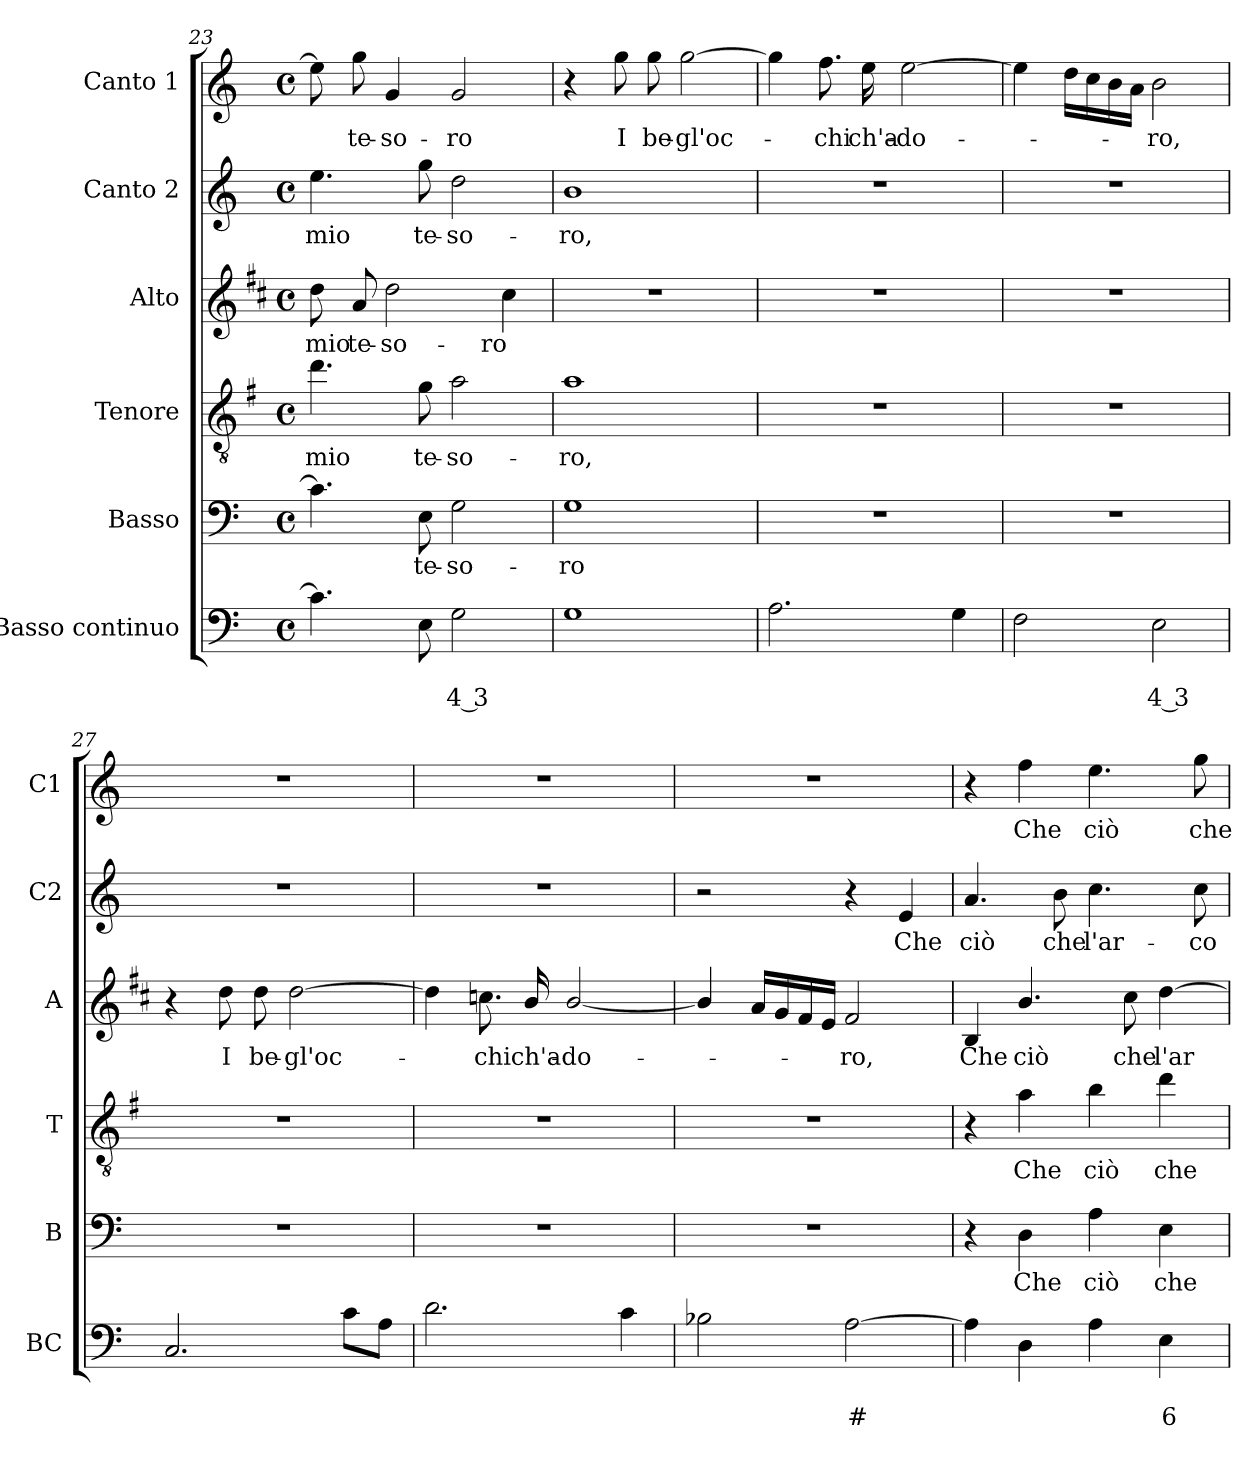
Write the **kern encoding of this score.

**kern	**text	**text	**kern	**text	**kern	**text	**kern	**text	**kern	**text	**kern	**text
*part6	*part6	*part6	*part5	*part5	*part4	*part4	*part3	*part3	*part2	*part2	*part1	*part1
*staff6	*staff6	*staff6	*staff5	*staff5	*staff4	*staff4	*staff3	*staff3	*staff2	*staff2	*staff1	*staff1
*I"Basso continuo	*	*	*I"Basso	*	*I"Tenore	*	*I"Alto	*	*I"Canto 2	*	*I"Canto 1	*
*I'BC	*	*	*I'B	*	*I'T	*	*I'A	*	*I'C2	*	*I'C1	*
*clefF4	*	*	*clefF4	*	*clefGv2	*	*clefG2	*	*clefG2	*	*clefG2	*
*	*	*	*	*	*ITrd4c7	*	*ITrd1c2	*	*	*	*	*
*k[]	*	*	*k[]	*	*k[]	*	*k[]	*	*k[]	*	*k[]	*
*C:	*	*	*C:	*	*C:	*	*C:	*	*C:	*	*C:	*
*M4/4	*	*	*M4/4	*	*M4/4	*	*M4/4	*	*M4/4	*	*M4/4	*
*met(c)	*	*	*met(c)	*	*met(c)	*	*met(c)	*	*met(c)	*	*met(c)	*
=23	=23	=23	=23	=23	=23	=23	=23	=23	=23	=23	=23	=23
!	!	!	!	!	!	!LO:LY:b	!	!LO:LY:b	!	!LO:LY:b	!	!
4.c\]	.	.	4.c\]	.	4.g\	mio	8cc\	mio	4.ee\	mio	8ee\]	.
!	!	!	!	!	!	!	!	!LO:LY:b	!	!	!	!LO:LY:b
.	.	.	.	.	.	.	8g/	te-	.	.	8gg\	te-
!	!	!	!	!	!	!	!	!LO:LY:b	!	!	!	!LO:LY:b
.	.	.	.	.	.	.	2cc\	-so-	.	.	4g/	-so-
!	!	!	!	!LO:LY:b	!	!LO:LY:b	!	!	!	!LO:LY:b	!	!
8E\	.	.	8E\	te-	8c\	te-	.	.	8gg\	te-	.	.
!	!	!LO:LY:b	!	!LO:LY:b	!	!LO:LY:b	!	!	!	!LO:LY:b	!	!LO:LY:b
2G\	.	4 3	2G\	-so-	2d\	-so-	.	.	2dd\	-so-	2g/	-ro
!	!	!	!	!	!	!	!	!LO:LY:b	!	!	!	!
.	.	.	.	.	.	.	4b\	-ro	.	.	.	.
=24	=24	=24	=24	=24	=24	=24	=24	=24	=24	=24	=24	=24
!	!	!	!	!LO:LY:b	!	!LO:LY:b	!	!	!	!LO:LY:b	!	!
1G	.	.	1G	-ro	1d	-ro,	1r	.	1b	-ro,	4r	.
!	!	!	!	!	!	!	!	!	!	!	!	!LO:LY:b
.	.	.	.	.	.	.	.	.	.	.	8gg\	I
!	!	!	!	!	!	!	!	!	!	!	!	!LO:LY:b
.	.	.	.	.	.	.	.	.	.	.	8gg\	be-
!	!	!	!	!	!	!	!	!	!	!	!	!LO:LY:b
.	.	.	.	.	.	.	.	.	.	.	[2gg\	-gl'oc-
=25	=25	=25	=25	=25	=25	=25	=25	=25	=25	=25	=25	=25
2.A\	.	.	1r	.	1r	.	1r	.	1r	.	4gg\]	.
!	!	!	!	!	!	!	!	!	!	!	!	!LO:LY:b
.	.	.	.	.	.	.	.	.	.	.	8.ff\	-chi
!	!	!	!	!	!	!	!	!	!	!	!	!LO:LY:b
.	.	.	.	.	.	.	.	.	.	.	16ee\	ch'a-
!	!	!	!	!	!	!	!	!	!	!	!	!LO:LY:b
.	.	.	.	.	.	.	.	.	.	.	[2ee\	-do-
4G\	.	.	.	.	.	.	.	.	.	.	.	.
!!LO:PB:g=z
=26	=26	=26	=26	=26	=26	=26	=26	=26	=26	=26	=26	=26
2F\	.	.	1r	.	1r	.	1r	.	1r	.	4ee\]	.
.	.	.	.	.	.	.	.	.	.	.	16dd\LL	.
.	.	.	.	.	.	.	.	.	.	.	16cc\	.
.	.	.	.	.	.	.	.	.	.	.	16b\	.
.	.	.	.	.	.	.	.	.	.	.	16a\JJ	.
!	!	!LO:LY:b	!	!	!	!	!	!	!	!	!	!LO:LY:b
2E\	.	4 3	.	.	.	.	.	.	.	.	2b\	-ro,
=27	=27	=27	=27	=27	=27	=27	=27	=27	=27	=27	=27	=27
2.C/	.	.	1r	.	1r	.	4r	.	1r	.	1r	.
!	!	!	!	!	!	!	!	!LO:LY:b	!	!	!	!
.	.	.	.	.	.	.	8cc\	I	.	.	.	.
!	!	!	!	!	!	!	!	!LO:LY:b	!	!	!	!
.	.	.	.	.	.	.	8cc\	be-	.	.	.	.
!	!	!	!	!	!	!	!	!LO:LY:b	!	!	!	!
.	.	.	.	.	.	.	[2cc\	-gl'oc-	.	.	.	.
8c\L	.	.	.	.	.	.	.	.	.	.	.	.
8A\J	.	.	.	.	.	.	.	.	.	.	.	.
=28	=28	=28	=28	=28	=28	=28	=28	=28	=28	=28	=28	=28
2.d\	.	.	1r	.	1r	.	4cc\]	.	1r	.	1r	.
!	!	!	!	!	!	!	!	!LO:LY:b	!	!	!	!
.	.	.	.	.	.	.	8.b-X\	-chi	.	.	.	.
!	!	!	!	!	!	!	!	!LO:LY:b	!	!	!	!
.	.	.	.	.	.	.	16a/	ch'a-	.	.	.	.
!	!	!	!	!	!	!	!	!LO:LY:b	!	!	!	!
.	.	.	.	.	.	.	[2a/	-do-	.	.	.	.
4c\	.	.	.	.	.	.	.	.	.	.	.	.
=29	=29	=29	=29	=29	=29	=29	=29	=29	=29	=29	=29	=29
2B-X\	.	.	1r	.	1r	.	4a/]	.	2r	.	1r	.
.	.	.	.	.	.	.	16g/LL	.	.	.	.	.
.	.	.	.	.	.	.	16f/	.	.	.	.	.
.	.	.	.	.	.	.	16e/	.	.	.	.	.
.	.	.	.	.	.	.	16d/JJ	.	.	.	.	.
!	!	!LO:LY:b	!	!	!	!	!	!LO:LY:b	!	!	!	!
[2A\	.	#	.	.	.	.	2e/	-ro,	4r	.	.	.
!	!	!	!	!	!	!	!	!	!	!LO:LY:b	!	!
.	.	.	.	.	.	.	.	.	4e/	Che	.	.
=30	=30	=30	=30	=30	=30	=30	=30	=30	=30	=30	=30	=30
!	!	!	!	!	!	!	!	!LO:LY:b	!	!LO:LY:b	!	!
4A\]	.	.	4r	.	4r	.	4A/	Che	4.a/	ciò	4r	.
!	!	!	!	!LO:LY:b	!	!LO:LY:b	!	!LO:LY:b	!	!	!	!LO:LY:b
4D\	.	.	4D\	Che	4d\	Che	4.a/	ciò	.	.	4ff\	Che
!	!	!	!	!	!	!	!	!	!	!LO:LY:b	!	!
.	.	.	.	.	.	.	.	.	8b\	che	.	.
!	!	!	!	!LO:LY:b	!	!LO:LY:b	!	!	!	!LO:LY:b	!	!LO:LY:b
4A\	.	.	4A\	ciò	4e\	ciò	.	.	4.cc\	l'ar-	4.ee\	ciò
!	!	!	!	!	!	!	!	!LO:LY:b	!	!	!	!
.	.	.	.	.	.	.	8b\	che	.	.	.	.
!	!	!LO:LY:b	!	!LO:LY:b	!	!LO:LY:b	!	!LO:LY:b	!	!	!	!
4E\	.	6	4E\	che	4g\	che	[4cc\	l'ar-	.	.	.	.
!	!	!	!	!	!	!	!	!	!	!LO:LY:b	!	!LO:LY:b
.	.	.	.	.	.	.	.	.	8cc\	-co	8gg\	che
=	=	=	=	=	=	=	=	=	=	=	=	=
*-	*-	*-	*-	*-	*-	*-	*-	*-	*-	*-	*-	*-
